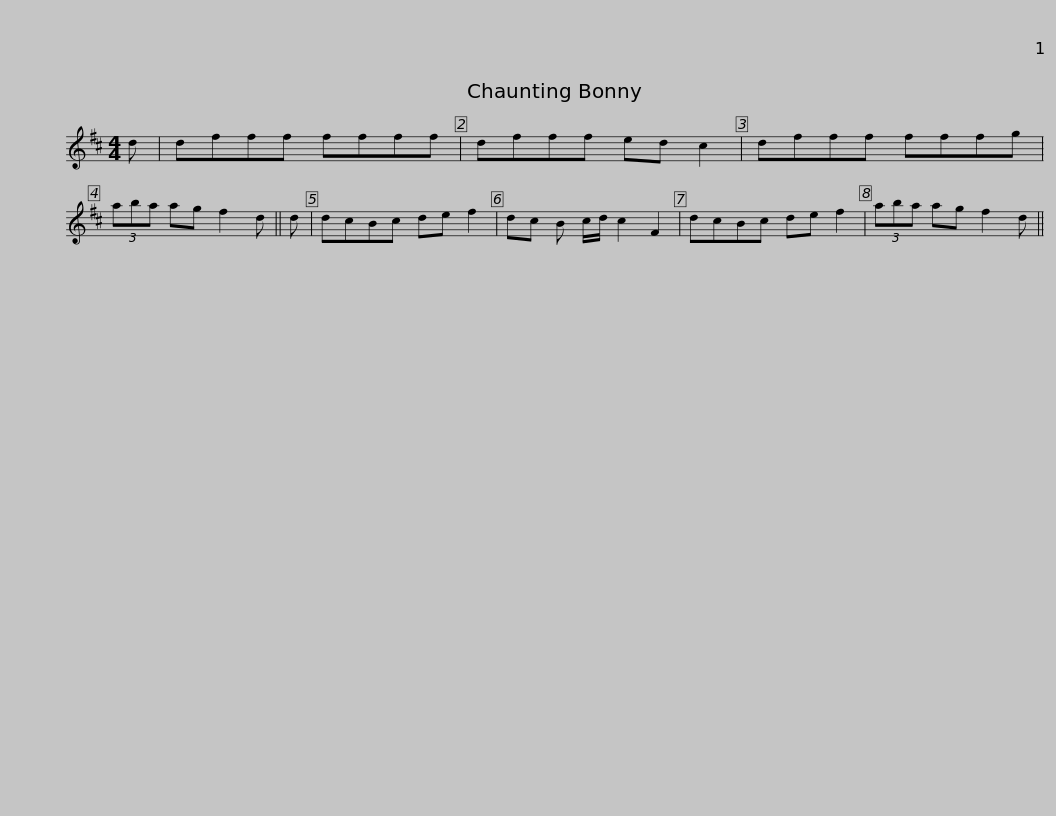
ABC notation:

X:1
L:1/8
M:4/4
I:linebreak $
K:D
V:1 treble
V:1
 d | dfff ffff | dfff ed c2 | dfff fffg | (3aba ag f2 d || %5
 d | dcBc de f2 |$ dc B c/d/ c2 F2 | dcBc de f2 | (3aba ag f2 d || %10
